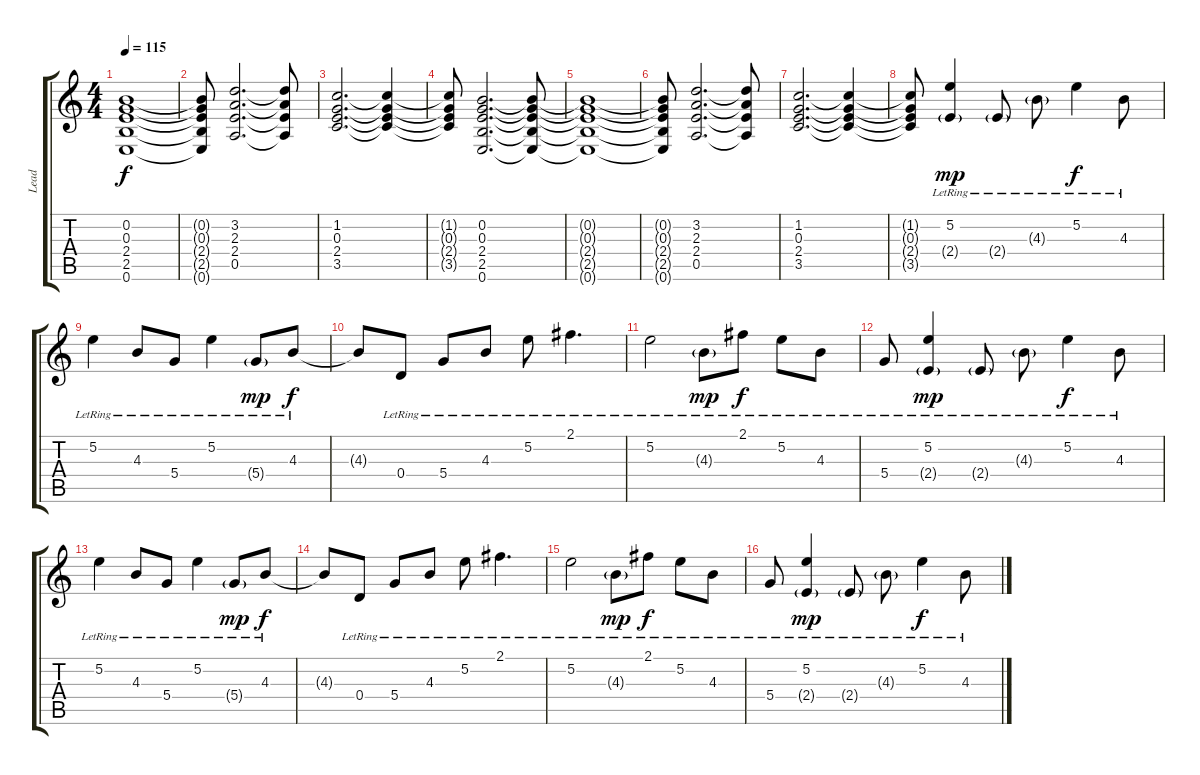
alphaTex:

\track ("Lead" "Lead") {instrument acousticguitarsteel}
\staff {score tabs}
\tuning (E4 B3 G3 D3 A2 E2) {hide}
\ts (4 4)
\tempo 115
\clef g2
\ks c
(0.2{t} 0.3{t} 2.4{t} 2.5{t} 0.6{t}).1{dy f} |
(0.2{t} 0.3{t} 2.4{t} 2.5{t} 0.6{t}).8 (3.2 2.3 2.4 0.5).2{d} (3.2{t} 2.3{t} 2.4{t} 0.5{t}).8 |
(1.2 0.3 2.4 3.5).2{d} (1.2{t} 0.3{t} 2.4{t} 3.5{t}).4 |
(1.2{t} 0.3{t} 2.4{t} 3.5{t}).8 (0.2 0.3 2.4 2.5 0.6).2{d} (0.2{t} 0.3{t} 2.4{t} 2.5{t} 0.6{t}).8 |
(0.2{t} 0.3{t} 2.4{t} 2.5{t} 0.6{t}).1 |
(0.2{t} 0.3{t} 2.4{t} 2.5{t} 0.6{t}).8 (3.2 2.3 2.4 0.5).2{d} (3.2{t} 2.3{t} 2.4{t} 0.5{t}).8 |
(1.2 0.3 2.4 3.5).2{d} (1.2{t} 0.3{t} 2.4{t} 3.5{t}).4 |
(1.2{t} 0.3{t} 2.4{t} 3.5{t}).8 (5.2{lr} 2.4{g lr}).4{dy mp volume 12 instrument electricguitarclean} 2.4{g lr}.8 4.3{g lr}.8 5.2{lr}.4{dy f} 4.3{lr}.8 |
5.2{lr}.4 4.3{lr}.8 5.4{lr}.8 5.2{lr}.4 5.4{g lr}.8{dy mp} 4.3{lr}.8{dy f} |
4.3{t}.8 0.4{lr}.8 5.4{lr}.8 4.3{lr}.8 5.2{lr}.8 2.1{lr}.4{d} |
5.2{lr}.2 4.3{g lr}.8{dy mp} 2.1{lr}.8{dy f} 5.2{lr}.8 4.3{lr}.8 |
5.4{lr}.8 (5.2{lr} 2.4{g lr}).4{dy mp} 2.4{g lr}.8 4.3{g lr}.8 5.2{lr}.4{dy f} 4.3{lr}.8 |
5.2{lr}.4 4.3{lr}.8 5.4{lr}.8 5.2{lr}.4 5.4{g lr}.8{dy mp} 4.3{lr}.8{dy f} |
4.3{t}.8 0.4{lr}.8 5.4{lr}.8 4.3{lr}.8 5.2{lr}.8 2.1{lr}.4{d} |
5.2{lr}.2 4.3{g lr}.8{dy mp} 2.1{lr}.8{dy f} 5.2{lr}.8 4.3{lr}.8 |
5.4{lr}.8 (5.2{lr} 2.4{g lr}).4{dy mp} 2.4{g lr}.8 4.3{g lr}.8 5.2{lr}.4{dy f} 4.3{lr}.8
